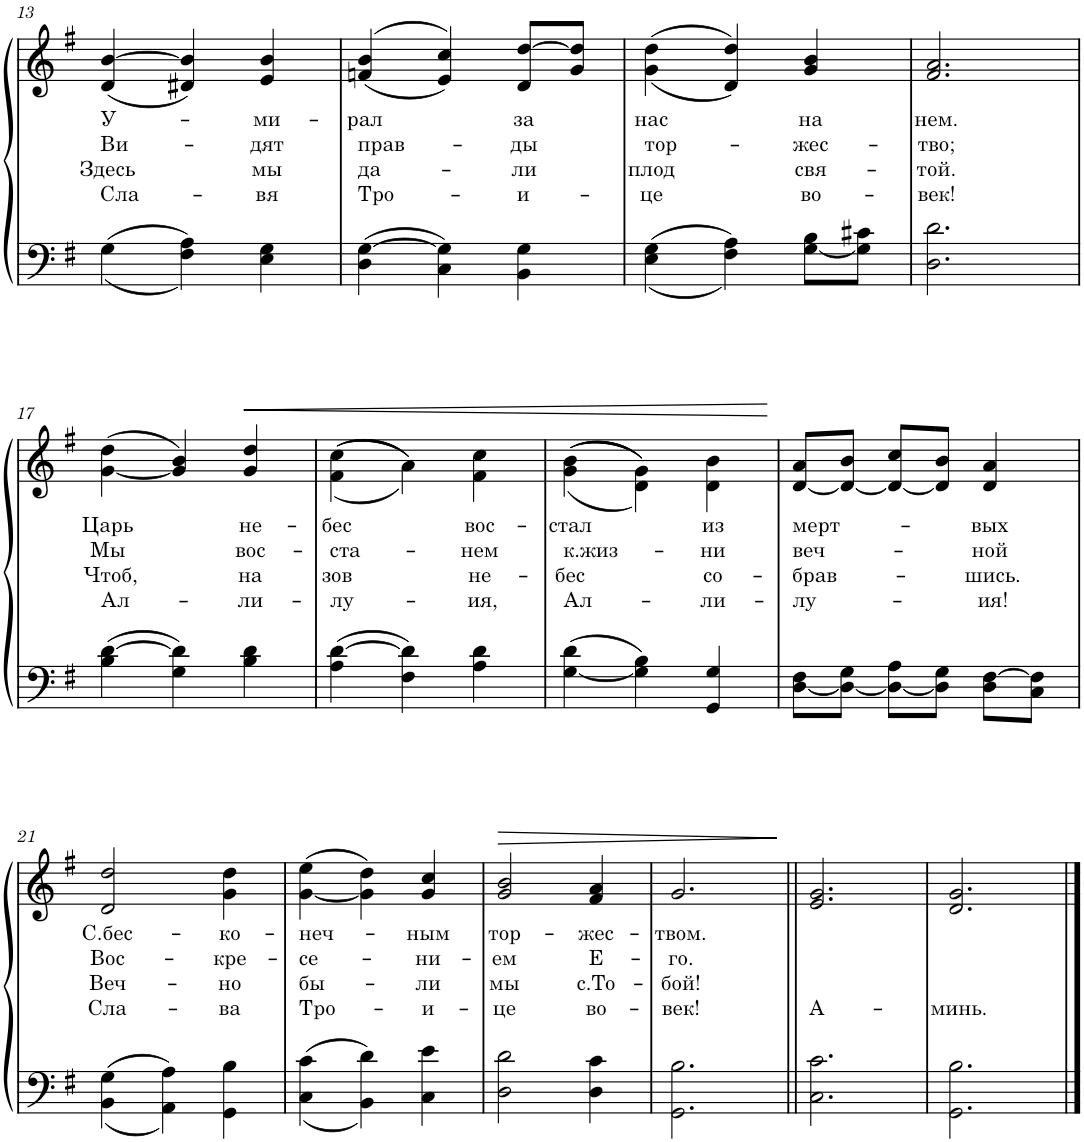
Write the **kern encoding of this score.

**kern	**kern	**text	**text	**text	**text	**dynam
*part1	*part1	*part1	*part1	*part1	*part1	*part1
*staff2	*staff1	*staff1	*staff1	*staff1	*staff1	*staff1/2
*I"Piano	*	*	*	*	*	*
*I'Pno.	*	*	*	*	*	*
!!LO:PB:g=z
*clefF4	*clefG2	*	*	*	*	*
*k[f#]	*k[f#]	*	*	*	*	*
*M3/4	*M3/4	*	*	*	*	*
=13	=13	=13	=13	=13	=13	=13
!	!	!LO:LY:b	!LO:LY:b	!LO:LY:b	!LO:LY:b	!
4G\	(<4d/ [4b/	У-	Ви-	Здесь	Сла-	.
4F#\ 4A\	4d#X/ 4b/])	.	.	.	.	.
!	!	!LO:LY:b	!LO:LY:b	!LO:LY:b	!LO:LY:b	!
4E\ 4G\	4e/ 4b/	-ми-	-дят	мы	-вя	.
=14	=14	=14	=14	=14	=14	=14
!	!	!LO:LY:b	!LO:LY:b	!LO:LY:b	!LO:LY:b	!
4D\ [4G\	(>(4fn/ 4b/	-рал	прав-	да-	Тро-	.
4C\ 4G\]	4e/ 4cc/))	.	.	.	.	.
!	!	!LO:LY:b	!LO:LY:b	!LO:LY:b	!LO:LY:b	!
4BB\ 4G\	8d/ [8dd/L	за	-ды	-ли	-и-	.
.	8g/ 8dd/]J	.	.	.	.	.
=15	=15	=15	=15	=15	=15	=15
!	!	!LO:LY:b	!LO:LY:b	!LO:LY:b	!LO:LY:b	!
4E\ 4G\	((<4g\ 4dd\	нас	тор-	плод	-це	.
4F#\ 4A\	4d/ 4dd/))	.	.	.	.	.
!	!	!LO:LY:b	!LO:LY:b	!LO:LY:b	!LO:LY:b	!
[8G\ 8B\L	4g/ 4b/	на	-жес-	свя-	во-	.
8G\] 8c#X\J	.	.	.	.	.	.
=16	=16	=16	=16	=16	=16	=16
!	!	!LO:LY:b	!LO:LY:b	!LO:LY:b	!LO:LY:b	!
2.D\ 2.d\	2.f#/ 2.a/	нем.	-тво;	-той.	-век!	.
!!LO:LB:g=z
=17	=17	=17	=17	=17	=17	=17
!	!	!LO:LY:b	!LO:LY:b	!LO:LY:b	!LO:LY:b	!
4B\ [4d\	([4g\ 4dd\	Царь	Мы	Чтоб,	Ал-	.
4G\ 4d\]	4g/] 4b/)	.	.	.	.	.
!	!	!LO:LY:b	!LO:LY:b	!LO:LY:b	!LO:LY:b	!LO:HP:b
4B\ 4d\	4g/ 4dd/	не-	вос-	на	-ли-	<
=18	=18	=18	=18	=18	=18	=18
!	!	!LO:LY:b	!LO:LY:b	!LO:LY:b	!LO:LY:b	!
4A\ [4d\	(>((<4f#\ 4cc\	-бес	-ста-	зов	-лу-	.
4F#\ 4d\]	4a\)))	.	.	.	.	.
!	!	!LO:LY:b	!LO:LY:b	!LO:LY:b	!LO:LY:b	!
4A\ 4d\	4f#\ 4cc\	вос-	-нем	не-	-ия,	.
=19	=19	=19	=19	=19	=19	=19
!	!	!LO:LY:b	!LO:LY:b	!LO:LY:b	!LO:LY:b	!
[4G\ 4d\	(>((<4g\ 4b\	-стал	к.жиз-	-бес	Ал-	.
4G\] 4B\	4d\ 4g\)))	.	.	.	.	.
!	!	!LO:LY:b	!LO:LY:b	!LO:LY:b	!LO:LY:b	!
4GG/ 4G/	4d\ 4b\	из	-ни	со-	-ли-	.
.	.	.	.	.	.	[
=20	=20	=20	=20	=20	=20	=20
!	!	!LO:LY:b	!LO:LY:b	!LO:LY:b	!LO:LY:b	!
[8D\ 8F#\L	[8d/ 8a/L	мерт-	веч-	-брав-	-лу-	.
8D\_ 8G\J	8d/_ 8b/J	.	.	.	.	.
8D\_ 8A\L	8d/_ 8cc/L	.	.	.	.	.
8D\] 8G\J	8d/] 8b/J	.	.	.	.	.
!	!	!LO:LY:b	!LO:LY:b	!LO:LY:b	!LO:LY:b	!
8D\ [8F#\L	4d/ 4a/	-вых	-ной	-шись.	-ия!	.
8C\ 8F#\]J	.	.	.	.	.	.
!!LO:LB:g=z
=21	=21	=21	=21	=21	=21	=21
!	!	!LO:LY:b	!LO:LY:b	!LO:LY:b	!LO:LY:b	!
4BB\ 4G\	2d/ 2dd/	С.бес-	Вос-	Веч-	Сла-	.
4AA\ 4A\	.	.	.	.	.	.
!	!	!LO:LY:b	!LO:LY:b	!LO:LY:b	!LO:LY:b	!
4GG\ 4B\	4g\ 4dd\	-ко-	-кре-	-но	-ва	.
=22	=22	=22	=22	=22	=22	=22
!	!	!LO:LY:b	!LO:LY:b	!LO:LY:b	!LO:LY:b	!
4C\ 4c\	(>[4g\ 4ee\	-неч-	-се-	бы-	Тро-	.
4BB\ 4d\	4g\] 4dd\)	.	.	.	.	.
!	!	!LO:LY:b	!LO:LY:b	!LO:LY:b	!LO:LY:b	!
4C\ 4e\	4g/ 4cc/	-ным	-ни-	-ли	-и-	.
=23	=23	=23	=23	=23	=23	=23
!	!	!LO:LY:b	!LO:LY:b	!LO:LY:b	!LO:LY:b	!LO:HP:b
2D\ 2d\	2g/ 2b/	тор-	-ем	мы	-це	>
!	!	!LO:LY:b	!LO:LY:b	!LO:LY:b	!LO:LY:b	!
4D\ 4c\	4f#/ 4a/	-жес-	Е-	с.То-	во-	.
=24	=24	=24	=24	=24	=24	=24
!	!	!LO:LY:b	!LO:LY:b	!LO:LY:b	!LO:LY:b	!
2.GG\ 2.B\	2.g/	-твом.	-го.	-бой!	-век!	.
.	.	.	.	.	.	]
=25||	=25||	=25||	=25||	=25||	=25||	=25||
!	!	!	!	!	!LO:LY:b	!
2.C\ 2.c\	2.e/ 2.g/	.	.	.	А-	.
=26	=26	=26	=26	=26	=26	=26
!	!	!	!	!	!LO:LY:b	!
2.GG\ 2.B\	2.d/ 2.g/	.	.	.	-минь.	.
==	==	==	==	==	==	==
*-	*-	*-	*-	*-	*-	*-
